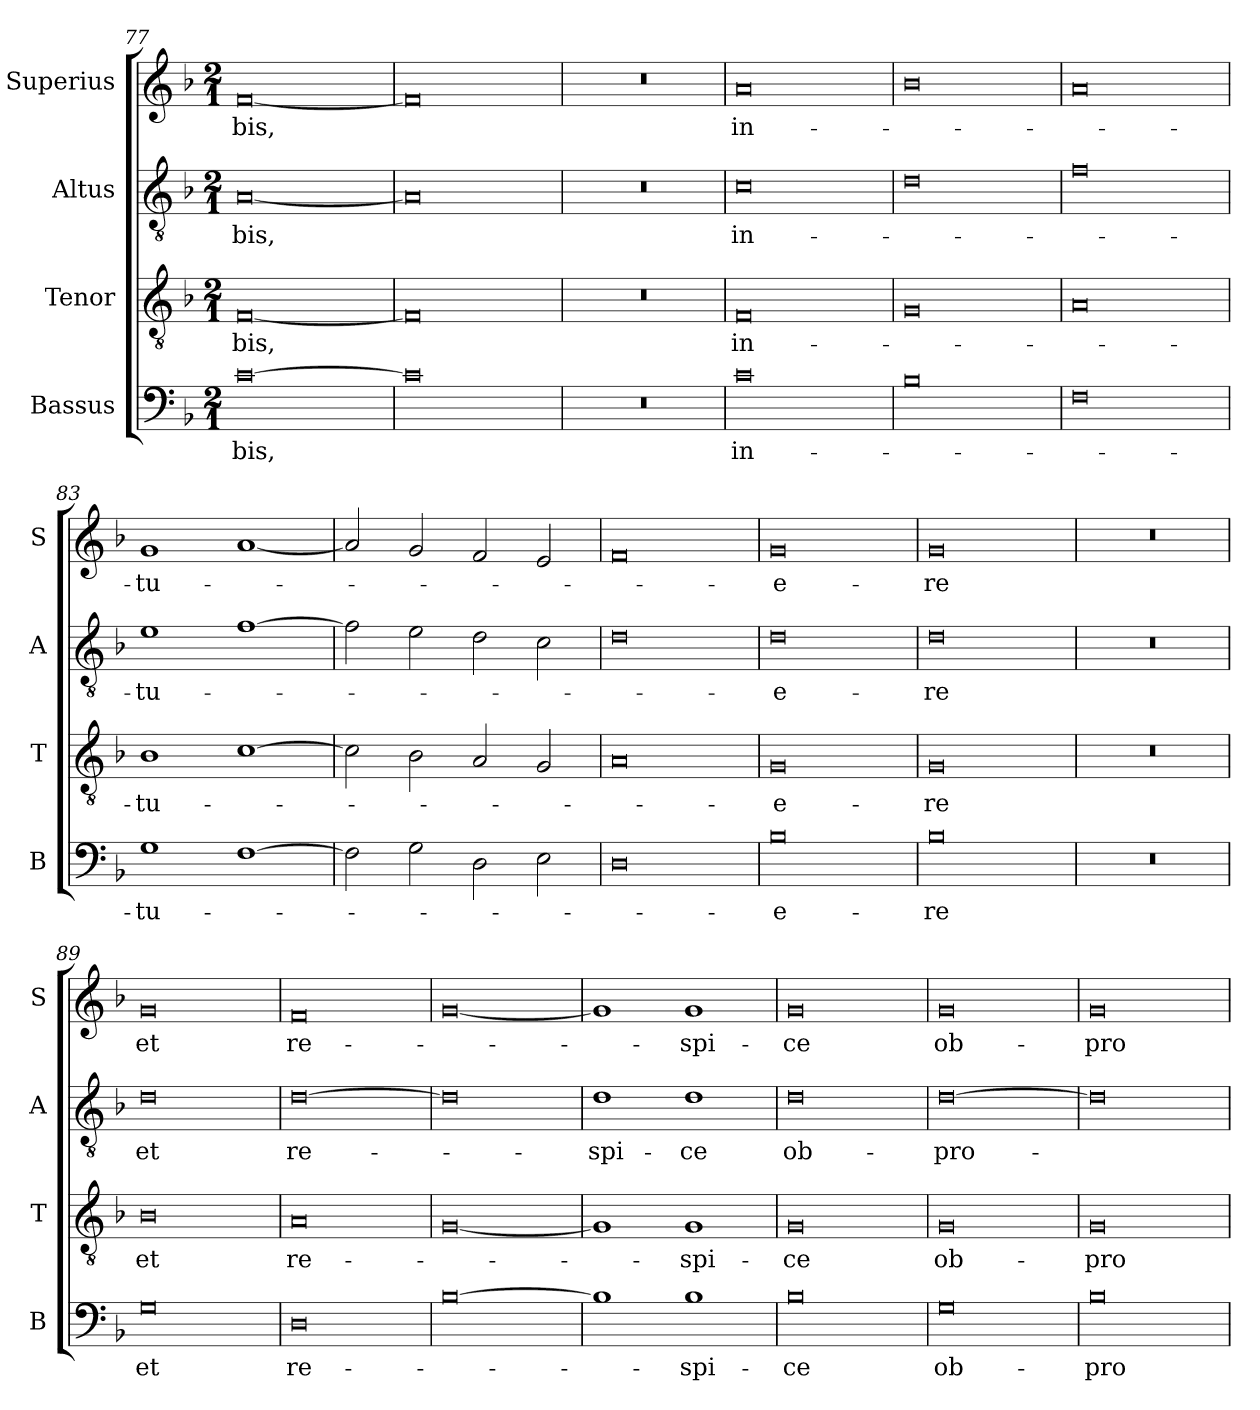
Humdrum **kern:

**kern	**text	**kern	**text	**kern	**text	**kern	**text
*part4	*part4	*part3	*part3	*part2	*part2	*part1	*part1
*staff4	*staff4	*staff3	*staff3	*staff2	*staff2	*staff1	*staff1
*I"Bassus	*	*I"Tenor	*	*I"Altus	*	*I"Superius	*
*I'B	*	*I'T	*	*I'A	*	*I'S	*
*clefF4	*	*clefGv2	*	*clefGv2	*	*clefG2	*
*k[b-]	*	*k[b-]	*	*k[b-]	*	*k[b-]	*
*M2/1	*	*M2/1	*	*M2/1	*	*M2/1	*
=77	=77	=77	=77	=77	=77	=77	=77
!	!	!	!LO:LY:i	!	!	!	!
[0c	bis,	[0F	bis,	[0A	bis,	[0f	bis,
=78	=78	=78	=78	=78	=78	=78	=78
0c]	.	0F]	.	0A]	.	0f]	.
=79	=79	=79	=79	=79	=79	=79	=79
0r	.	0r	.	0r	.	0r	.
=80	=80	=80	=80	=80	=80	=80	=80
0c	-in-	0F	-in-	0c	-in-	0a	-in-
=81	=81	=81	=81	=81	=81	=81	=81
0B-	.	0G	.	0d	.	0b-	.
=82	=82	=82	=82	=82	=82	=82	=82
0F	.	0A	.	0f	.	0a	.
=83	=83	=83	=83	=83	=83	=83	=83
1G	-tu-	1B-	-tu-	1e	-tu-	1g	-tu-
[1F	.	[1c	.	[1f	.	[1a	.
=84	=84	=84	=84	=84	=84	=84	=84
2F]	.	2c]	.	2f]	.	2a]	.
2G	.	2B-	.	2e	.	2g	.
2D	.	2A	.	2d	.	2f	.
2E	.	2G	.	2c	.	2e	.
=85	=85	=85	=85	=85	=85	=85	=85
0D	.	0A	.	0d	.	0f	.
=86	=86	=86	=86	=86	=86	=86	=86
0B-	-e-	0G	-e-	0d	-e-	0g	-e-
=87	=87	=87	=87	=87	=87	=87	=87
0B-	-re	0G	-re	0d	-re	0g	-re
=88	=88	=88	=88	=88	=88	=88	=88
0r	.	0r	.	0r	.	0r	.
=89	=89	=89	=89	=89	=89	=89	=89
0G	et	0B-	et	0d	et	0g	et
=90	=90	=90	=90	=90	=90	=90	=90
0D	re-	0A	re-	[0d	re-	0f	re-
=91	=91	=91	=91	=91	=91	=91	=91
[0B-	.	[0G	.	0d]	.	[0g	.
=92	=92	=92	=92	=92	=92	=92	=92
1B-]	.	1G]	.	1d	spi-	1g]	.
1B-	-spi-	1G	-spi-	1d	-ce	1g	-spi-
=93	=93	=93	=93	=93	=93	=93	=93
0B-	-ce	0G	-ce	0d	ob-	0g	-ce
=94	=94	=94	=94	=94	=94	=94	=94
0G	ob-	0G	ob-	[0d	-pro-	0g	ob-
=95	=95	=95	=95	=95	=95	=95	=95
0B-	-pro-	0G	-pro-	0d]	.	0g	-pro-
=	=	=	=	=	=	=	=
*-	*-	*-	*-	*-	*-	*-	*-
